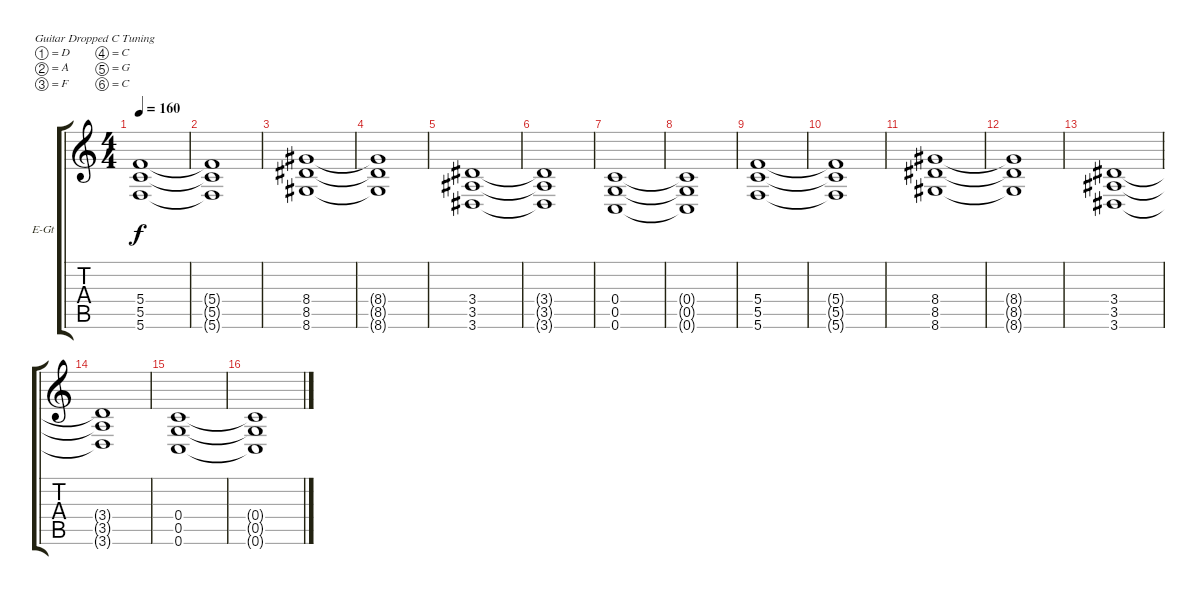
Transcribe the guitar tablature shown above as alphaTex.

\bracketExtendMode groupsimilarinstruments
\firstSystemTrackNameOrientation horizontal
\otherSystemsTrackNameOrientation horizontal
\track ("Track 1" "E-Gt") {instrument distortionguitar}
\staff {score tabs}
\tuning (D4 A3 F3 C3 G2 C2)
\ts (4 4)
\beaming (8 2 2 2 2)
\tempo 160
\clef g2
\ks c
(5.4 5.5 5.6).1{dy f instrument distortionguitar} |
(5.4{t} 5.5{t} 5.6{t}).1 |
(8.4 8.5 8.6).1 |
(8.4{t} 8.5{t} 8.6{t}).1 |
(3.4 3.5 3.6).1 |
(3.4{t} 3.5{t} 3.6{t}).1 |
(0.4 0.5 0.6).1 |
(0.4{t} 0.5{t} 0.6{t}).1 |
(5.4 5.5 5.6).1 |
(5.4{t} 5.5{t} 5.6{t}).1 |
(8.4 8.5 8.6).1 |
(8.4{t} 8.5{t} 8.6{t}).1 |
(3.4 3.5 3.6).1 |
(3.4{t} 3.5{t} 3.6{t}).1 |
(0.4 0.5 0.6).1 |
(0.4{t} 0.5{t} 0.6{t}).1
